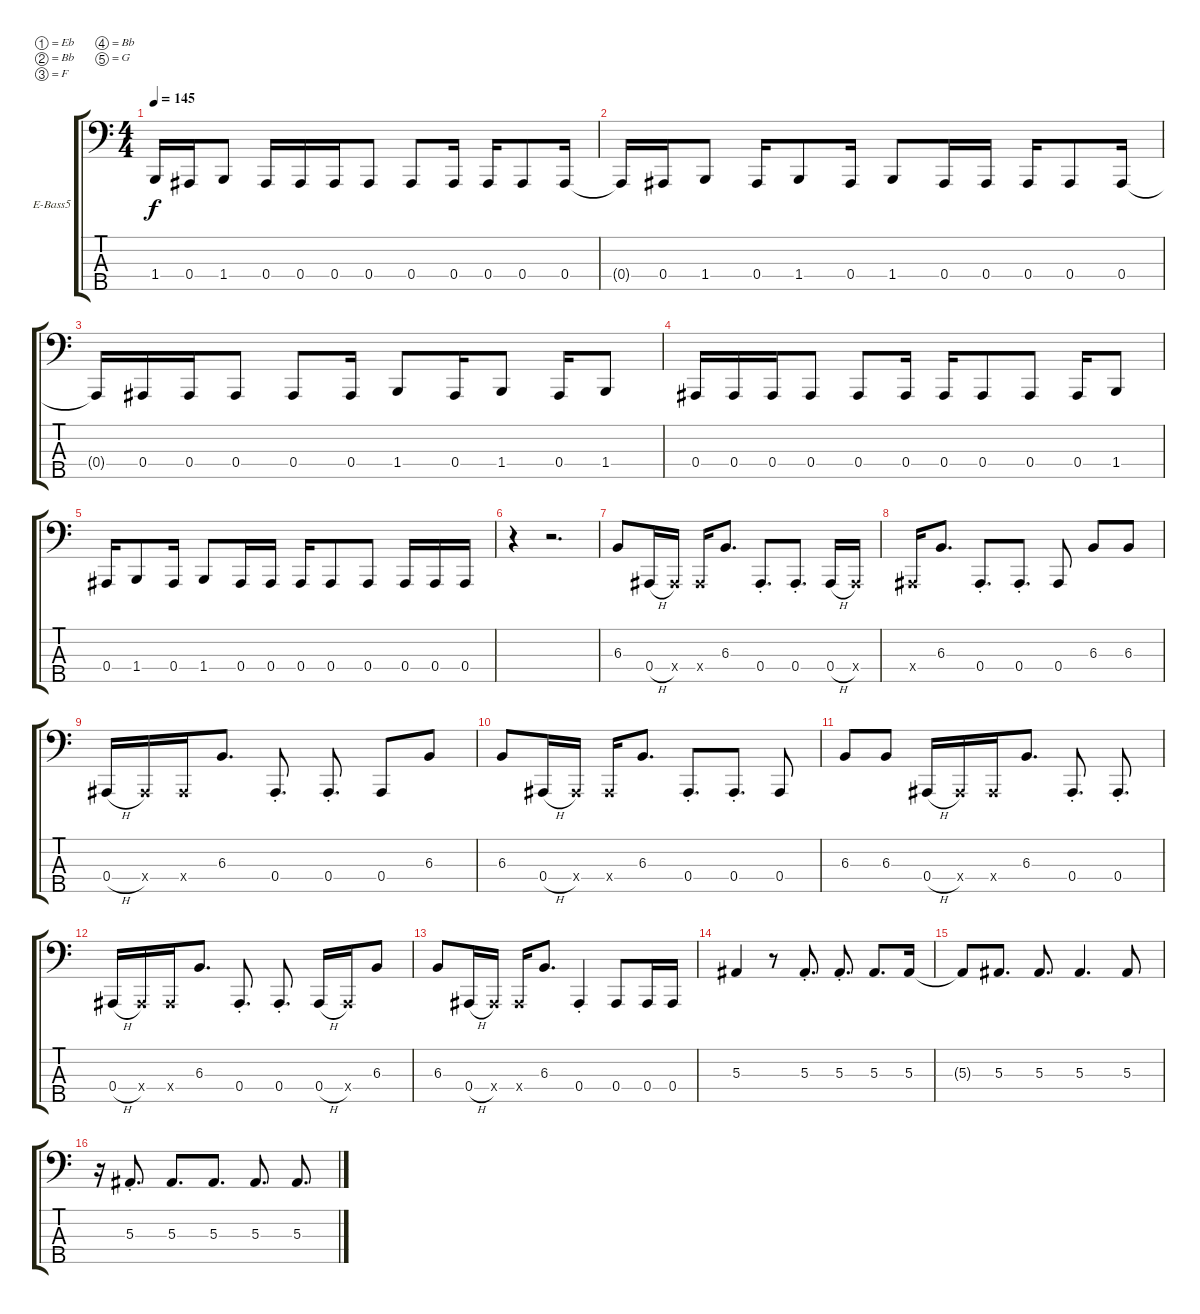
\bracketExtendMode groupsimilarinstruments
\firstSystemTrackNameOrientation horizontal
\otherSystemsTrackNameOrientation horizontal
\track ("Bass" "E-Bass5") {instrument electricbasspick}
\staff {score tabs}
\tuning (Eb2 Bb1 F1 Bb0 G0)
\ts (4 4)
\tempo 145
\clef f4
\ks c
1.4{t}.16{dy f} 0.4.16 1.4.8 0.4.16 0.4.16 0.4.16 0.4.8 0.4.8 0.4.16 0.4.16 0.4.8 0.4.16 |
0.4{t}.16 0.4.16 1.4.8 0.4.16 1.4.8 0.4.16 1.4.8 0.4.16 0.4.16 0.4.16 0.4.8 0.4.16 |
0.4{t}.16 0.4.16 0.4.16 0.4.8 0.4.8 0.4.16 1.4.8 0.4.16 1.4.8 0.4.16 1.4.8 |
0.4.16 0.4.16 0.4.16 0.4.8 0.4.8 0.4.16 0.4.16 0.4.8 0.4.8 0.4.16 1.4.8 |
0.4.16 1.4.8 0.4.16 1.4.8 0.4.16 0.4.16 0.4.16 0.4.8 0.4.8 0.4.16 0.4.16 0.4.16 |
r.4 r.2{d} |
6.3.8 0.4{h}.16 0.4{x}.16 0.4{x}.16 6.3.8{d} 0.4{st}.8{d} 0.4{st}.8{d} 0.4{h}.16 0.4{x}.16 |
0.4{x}.16 6.3.8{d} 0.4{st}.8{d} 0.4{st}.8{d} 0.4.8 6.3.8 6.3.8 |
0.4{h}.16 0.4{x}.16 0.4{x}.16 6.3.8{d} 0.4{st}.8{d} 0.4{st}.8{d} 0.4.8 6.3.8 |
6.3.8 0.4{h}.16 0.4{x}.16 0.4{x}.16 6.3.8{d} 0.4{st}.8{d} 0.4{st}.8{d} 0.4.8 |
6.3.8 6.3.8 0.4{h}.16 0.4{x}.16 0.4{x}.16 6.3.8{d} 0.4{st}.8{d} 0.4{st}.8{d} |
0.4{h}.16 0.4{x}.16 0.4{x}.16 6.3.8{d} 0.4{st}.8{d} 0.4{st}.8{d} 0.4{h}.16 0.4{x}.16 6.3.8 |
6.3.8 0.4{h}.16 0.4{x}.16 0.4{x}.16 6.3.8{d} 0.4{st}.4 0.4.8 0.4.16 0.4.16 |
5.3.4 r.8 5.3{st}.8{d} 5.3{st}.8{d} 5.3.8{d} 5.3.16 |
5.3{t}.8 5.3.8{d} 5.3.8{d} 5.3.4{d} 5.3.8 |
r.16 5.3{st}.8{d} 5.3.8{d} 5.3.8{d} 5.3.8{d} 5.3.8{d}
